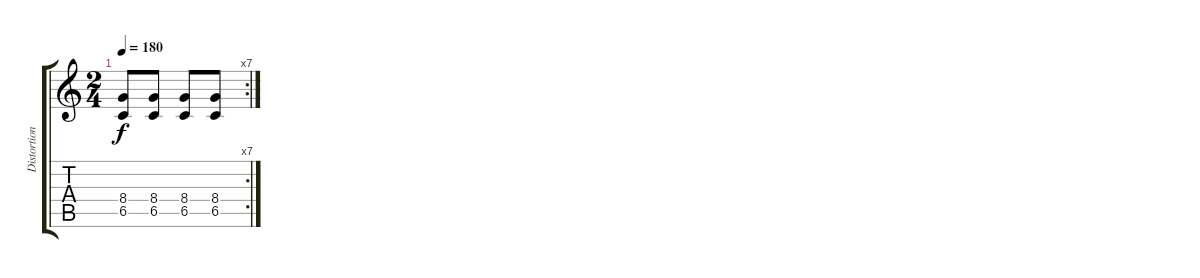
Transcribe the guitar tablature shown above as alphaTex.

\track ("Distortion" "Distortion") {instrument distortionguitar}
\staff {score tabs}
\tuning (Db4 Ab3 E3 B2 Gb2 Db2) {hide}
\rc 7
\ts (2 4)
\tempo 180
\clef g2
\ks c
(8.4 6.5).8{dy f} (8.4 6.5).8 (8.4 6.5).8 (8.4 6.5).8
